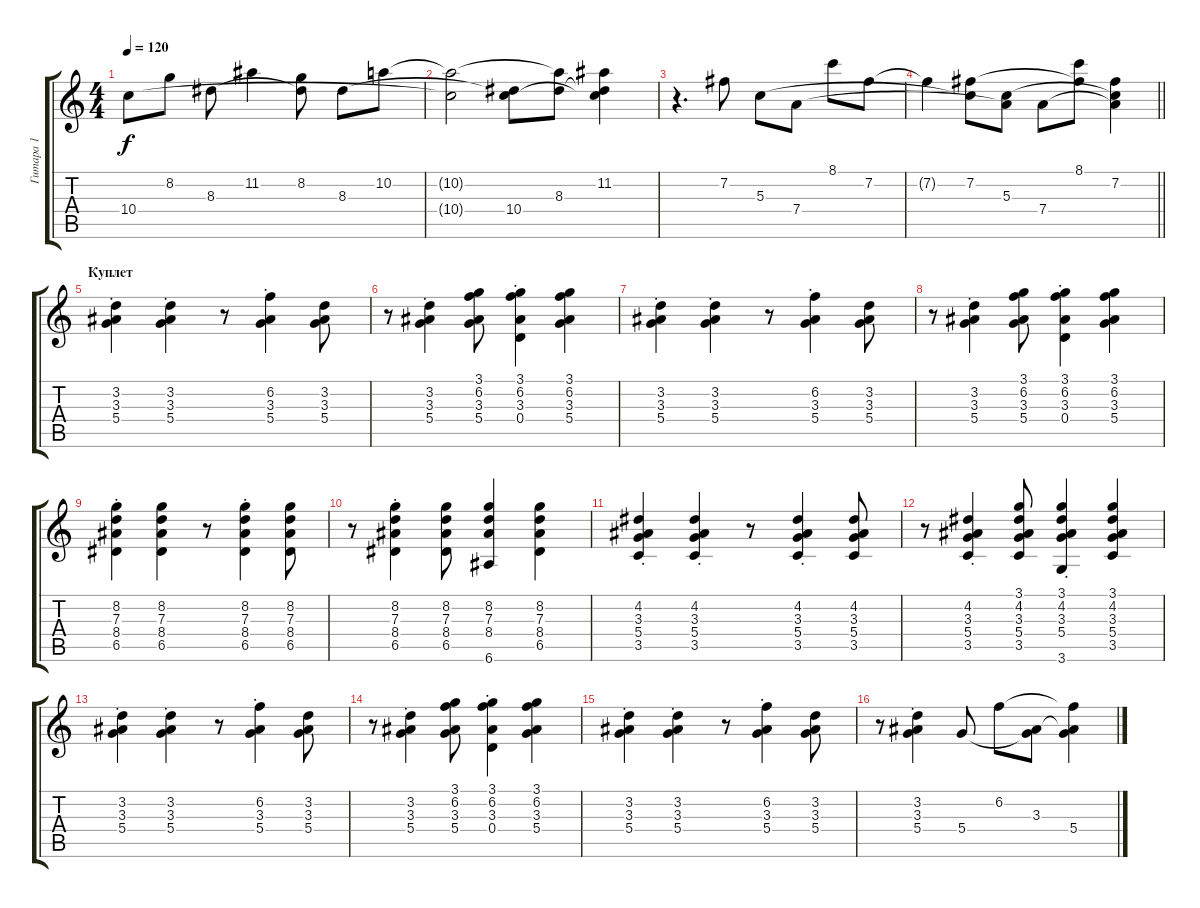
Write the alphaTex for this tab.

\track ("Гитара 1" "Гитара 1") {instrument acousticguitarnylon}
\staff {score tabs}
\tuning (E4 B3 G3 D3 A2 E2) {hide}
\ts (4 4)
\tempo 120
\clef g2
\ks c
10.4.8{dy f} 8.2.8 8.3.8 11.2.4 (8.2 8.3{t}).8 8.3.8 10.2.8 |
(10.2{t} 10.4{t}).2 (8.3{t} 10.4).8 (10.2{t} 8.3).8 (11.2 8.3{t} 10.4{t}).4 |
r.4{d} 7.2.8 5.3.8 7.4.8 8.1.8 7.2.8 |
\barLineRight lightlight
7.2{t}.4 (7.2 5.3{t}).8 (5.3 7.4{t}).8 7.4.8 (8.1 7.2{t}).8 (7.2 5.3{t} 7.4{t}).4 |
\section ("" "Куплет")
(3.2{st} 3.3{st} 5.4{st}).4 (3.2{st} 3.3{st} 5.4{st}).4 r.8 (6.2{st} 3.3{st} 5.4{st}).4 (3.2 3.3 5.4).8 |
r.8 (3.2{st} 3.3{st} 5.4{st}).4 (3.1 6.2 3.3 5.4).8 (3.1{st} 6.2{st} 3.3{st} 0.4).4 (3.1 6.2 3.3 5.4).4 |
(3.2{st} 3.3{st} 5.4{st}).4 (3.2{st} 3.3{st} 5.4{st}).4 r.8 (6.2{st} 3.3{st} 5.4{st}).4 (3.2 3.3 5.4).8 |
r.8 (3.2{st} 3.3{st} 5.4{st}).4 (3.1 6.2 3.3 5.4).8 (3.1{st} 6.2{st} 3.3{st} 0.4{st}).4 (3.1 6.2 3.3 5.4).4 |
(8.2{st} 7.3{st} 8.4{st} 6.5).4 (8.2 7.3 8.4 6.5).4 r.8 (8.2{st} 7.3{st} 8.4{st} 6.5).4 (8.2 7.3 8.4 6.5).8 |
r.8 (8.2{st} 7.3{st} 8.4{st} 6.5).4 (8.2 7.3 8.4 6.5).8 (8.2 7.3 8.4 6.6).4 (8.2 7.3 8.4 6.5).4 |
(4.2{st} 3.3{st} 5.4{st} 3.5).4 (4.2{st} 3.3{st} 5.4{st} 3.5).4 r.8 (4.2 3.3{st} 5.4{st} 3.5).4 (4.2 3.3 5.4 3.5).8 |
r.8 (4.2{st} 3.3{st} 5.4{st} 3.5).4 (3.1 4.2 3.3 5.4 3.5).8 (3.1{st} 4.2{st} 3.3{st} 5.4 3.6).4 (3.1 4.2 3.3 5.4 3.5).4 |
(3.2{st} 3.3{st} 5.4{st}).4 (3.2{st} 3.3{st} 5.4{st}).4 r.8 (6.2{st} 3.3{st} 5.4{st}).4 (3.2 3.3 5.4).8 |
r.8 (3.2{st} 3.3{st} 5.4{st}).4 (3.1 6.2 3.3 5.4).8 (3.1{st} 6.2{st} 3.3{st} 0.4).4 (3.1 6.2 3.3 5.4).4 |
(3.2{st} 3.3{st} 5.4{st}).4 (3.2{st} 3.3{st} 5.4{st}).4 r.8 (6.2{st} 3.3{st} 5.4{st}).4 (3.2 3.3 5.4).8 |
r.8 (3.2{st} 3.3{st} 5.4{st}).4 5.4.8 6.2.8 (3.3 5.4{t}).8 (6.2{t} 3.3{t} 5.4).4
